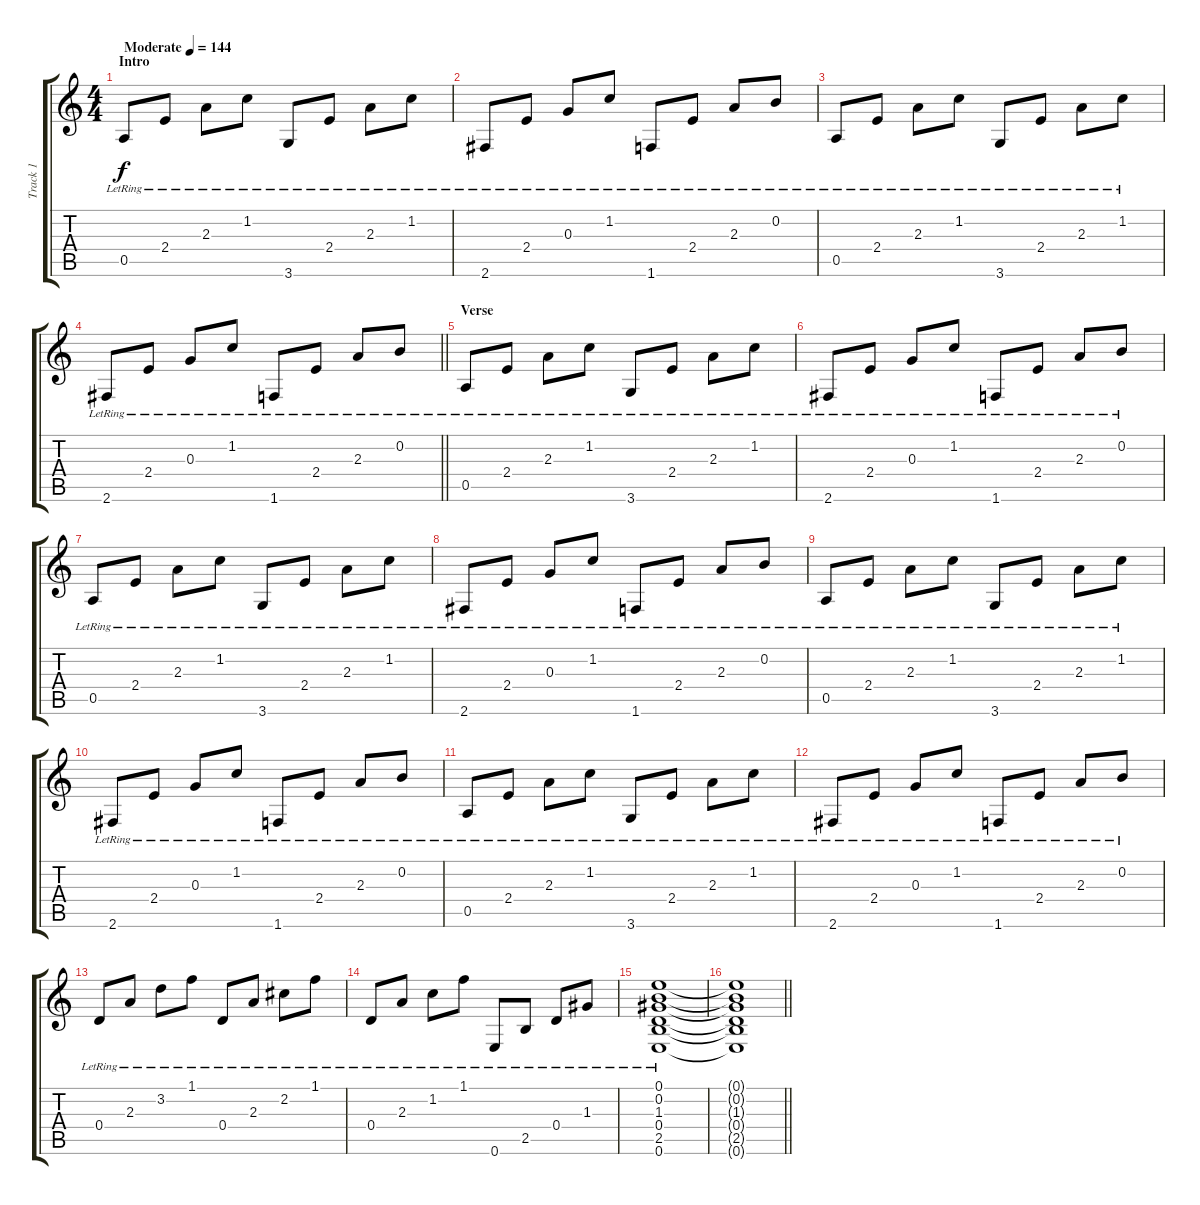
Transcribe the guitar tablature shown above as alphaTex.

\track ("Track 1" "Track 1") {instrument acousticguitarnylon}
\staff {score tabs}
\tuning (E4 B3 G3 D3 A2 E2) {hide}
\ts (4 4)
\section ("" "Intro")
\tempo (144 "Moderate")
\clef g2
\ks c
0.5{lr}.8{dy f instrument acousticguitarnylon} 2.4{lr}.8 2.3{lr}.8 1.2{lr}.8 3.6{lr}.8 2.4{lr}.8 2.3{lr}.8 1.2{lr}.8 |
2.6{lr}.8 2.4{lr}.8 0.3{lr}.8 1.2{lr}.8 1.6{lr}.8 2.4{lr}.8 2.3{lr}.8 0.2{lr}.8 |
0.5{lr}.8 2.4{lr}.8 2.3{lr}.8 1.2{lr}.8 3.6{lr}.8 2.4{lr}.8 2.3{lr}.8 1.2{lr}.8 |
\barLineRight lightlight
2.6{lr}.8 2.4{lr}.8 0.3{lr}.8 1.2{lr}.8 1.6{lr}.8 2.4{lr}.8 2.3{lr}.8 0.2{lr}.8 |
\section ("" "Verse")
0.5{lr}.8 2.4{lr}.8 2.3{lr}.8 1.2{lr}.8 3.6{lr}.8 2.4{lr}.8 2.3{lr}.8 1.2{lr}.8 |
2.6{lr}.8 2.4{lr}.8 0.3{lr}.8 1.2{lr}.8 1.6{lr}.8 2.4{lr}.8 2.3{lr}.8 0.2{lr}.8 |
0.5{lr}.8 2.4{lr}.8 2.3{lr}.8 1.2{lr}.8 3.6{lr}.8 2.4{lr}.8 2.3{lr}.8 1.2{lr}.8 |
2.6{lr}.8 2.4{lr}.8 0.3{lr}.8 1.2{lr}.8 1.6{lr}.8 2.4{lr}.8 2.3{lr}.8 0.2{lr}.8 |
0.5{lr}.8 2.4{lr}.8 2.3{lr}.8 1.2{lr}.8 3.6{lr}.8 2.4{lr}.8 2.3{lr}.8 1.2{lr}.8 |
2.6{lr}.8 2.4{lr}.8 0.3{lr}.8 1.2{lr}.8 1.6{lr}.8 2.4{lr}.8 2.3{lr}.8 0.2{lr}.8 |
0.5{lr}.8 2.4{lr}.8 2.3{lr}.8 1.2{lr}.8 3.6{lr}.8 2.4{lr}.8 2.3{lr}.8 1.2{lr}.8 |
2.6{lr}.8 2.4{lr}.8 0.3{lr}.8 1.2{lr}.8 1.6{lr}.8 2.4{lr}.8 2.3{lr}.8 0.2{lr}.8 |
0.4{lr}.8 2.3{lr}.8 3.2{lr}.8 1.1{lr}.8 0.4{lr}.8 2.3{lr}.8 2.2{lr}.8 1.1{lr}.8 |
0.4{lr}.8 2.3{lr}.8 1.2{lr}.8 1.1{lr}.8 0.6{lr}.8 2.5{lr}.8 0.4{lr}.8 1.3{lr}.8 |
(0.1 0.2{lr} 1.3{lr} 0.4{lr} 2.5{lr} 0.6{lr}).1 |
\barLineRight lightlight
(0.1{t} 0.2{t} 1.3{t} 0.4{t} 2.5{t} 0.6{t}).1
